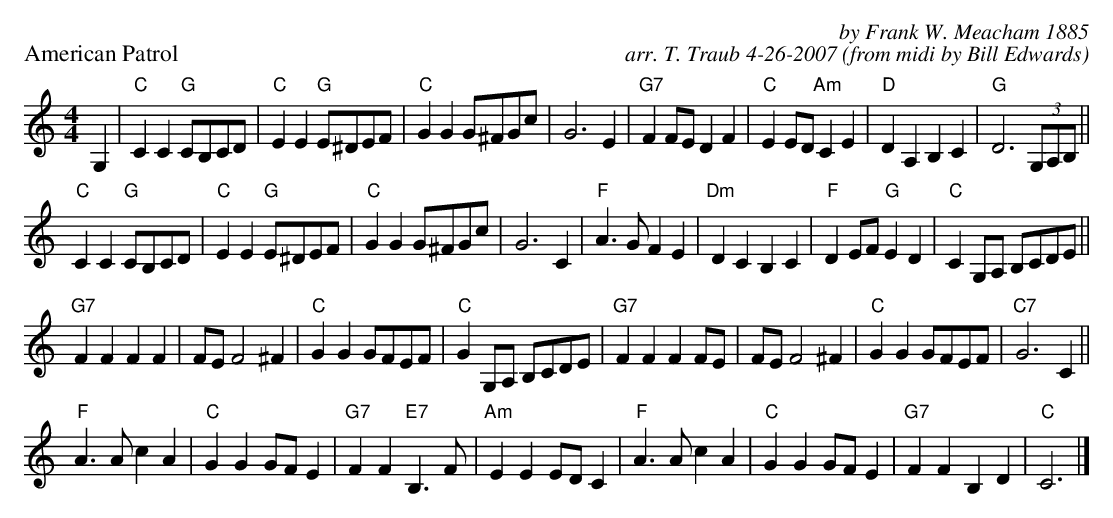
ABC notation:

X:1
P: American Patrol
C: by Frank W. Meacham 1885
C: arr. T. Traub 4-26-2007 (from midi by Bill Edwards)
M: 4/4
L: 1/4
K: C
G,|"C"C C "G"C/B,/C/D/|"C"E E "G"E/^D/E/F/|"C"G G G/^F/G/c/|G3 E|"G7"F F/E/ D F|"C"E E/D/ "Am"C E| "D"D A, B, C|"G"D3 (3G,/A,/B,/||
"C"C C "G"C/B,/C/D/|"C"E E "G"E/^D/E/F/|"C"G G G/^F/G/c/|G3 C|"F"A > G F E|"Dm"D C B, C|"F"D E/F/ "G"E D|"C"C G,/A,/ B,/C/D/E/ ||
"G7"F F F F|F/E/ F2 ^F|"C"G G G/F/E/F/ |"C"G G,/A,/ B,/C/D/E/|"G7"F F F F/E/|F/E/ F2 ^F|"C"G G G/F/E/F/ |"C7"G3 C||
"F"A > A c A|"C"G G G/F/ E|"G7"F F "E7"B, > F|"Am"E E E/D/ C|"F"A> A c A|"C"G G G/F/ E|"G7"F F B, D|"C"C3 |]
